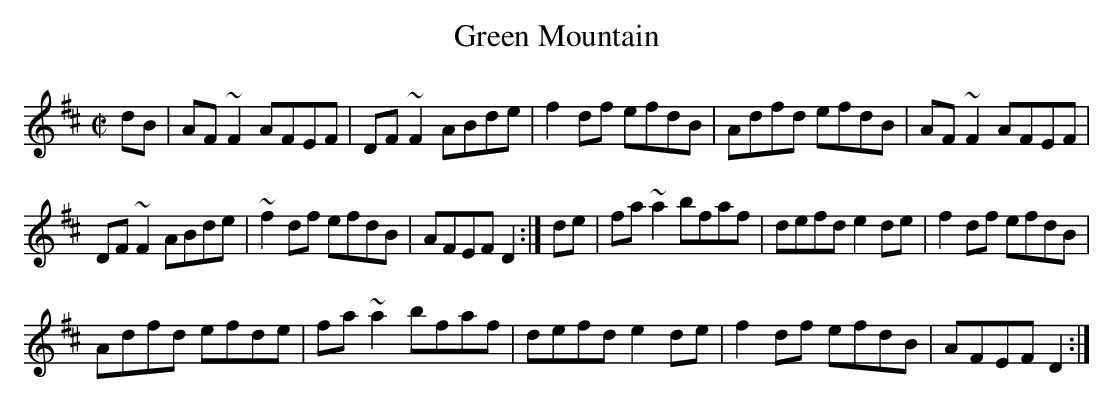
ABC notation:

X:1
T:Green Mountain
M:C|
L:1/8
K:D
dB|AF~F2 AFEF|DF~F2 ABde|f2df efdB|Adfd efdB|AF~F2 AFEF|
DF~F2 ABde|~f2df efdB|AFEF D2:|de|fa~a2 bfaf|defd e2de|f2df efdB|
Adfd efde|fa~a2 bfaf|defd e2de|f2df efdB|AFEF D2:|
